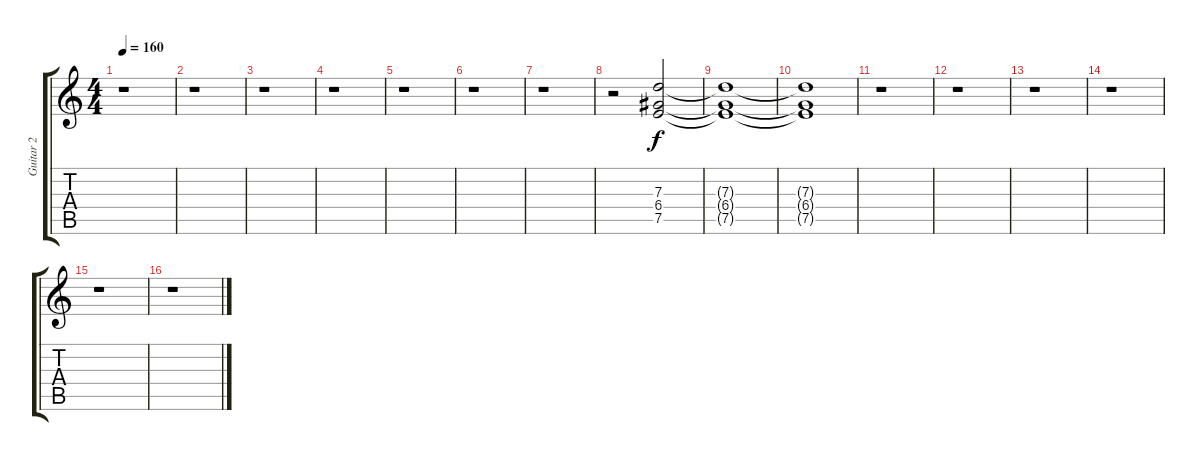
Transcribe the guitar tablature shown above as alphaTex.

\track ("Guitar 2" "Guitar 2") {instrument overdrivenguitar}
\staff {score tabs}
\tuning (E4 B3 G3 D3 A2 E2) {hide}
\ts (4 4)
\tempo 160
\clef g2
\ks c
r.1{dy f} |
r.1 |
r.1 |
r.1 |
r.1 |
r.1 |
r.1 |
r.2 (7.3 6.4 7.5).2 |
(7.3{t} 6.4{t} 7.5{t}).1 |
(7.3{t} 6.4{t} 7.5{t}).1 |
r.1 |
r.1 |
r.1 |
r.1 |
r.1 |
r.1
